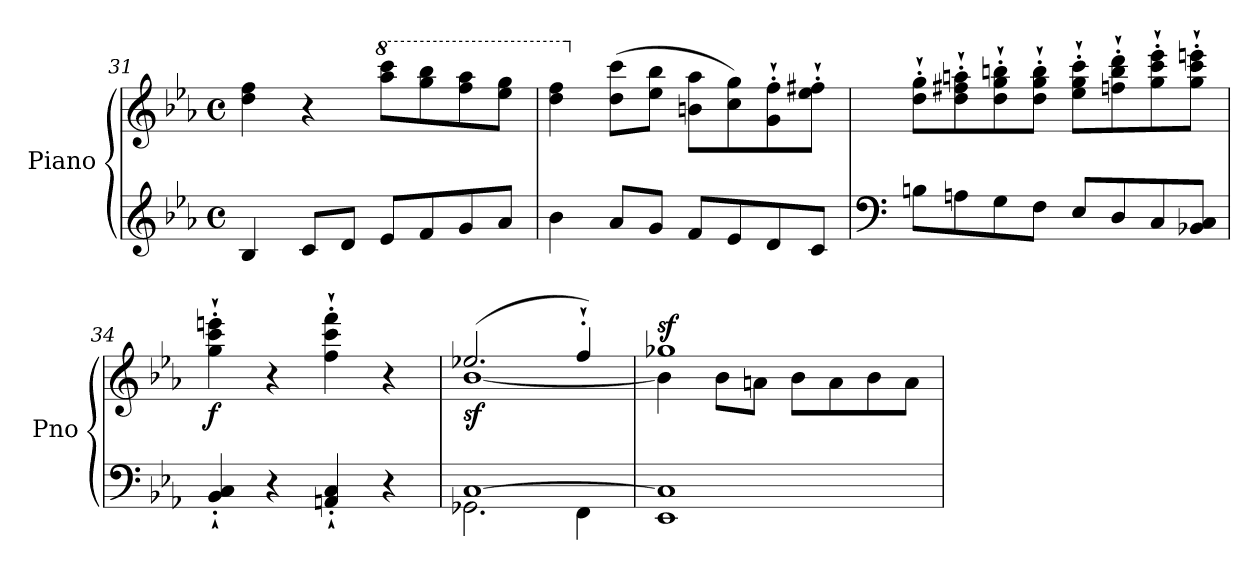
**kern	**kern	**dynam
*part1	*part1	*part1
*staff2	*staff1	*staff1/2
*I"Piano	*	*
*I'Pno	*	*
!!LO:LB:g=z
*clefG2	*clefG2	*
*k[b-e-a-]	*k[b-e-a-]	*
*M4/4	*M4/4	*
*met(c)	*met(c)	*
=31	=31	=31
4B-/	4dd\ 4ff\	.
8c/L	4r	.
8d/J	.	.
*	*8va	*
8e-/L	8aaa-\ 8cccc\L	.
8f/	8ggg\ 8bbb-\	.
8g/	8fff\ 8aaa-\	.
8a-/J	8eee-\ 8ggg\J	.
=32	=32	=32
4b-\	4ddd\ 4fff\	.
*	*X8va	*
8a-/L	(>8dd\ 8ccc\L	.
8g/J	8ee-\ 8bb-\J	.
!	!	!LO:DY:b
8f/L	8bn\ 8aa-\L	other-dynamics
8e-/	8cc\ 8gg\)	.
8d/	8g\'` 8ff\'`	.
8c/J	8ee-\'` 8ff#X\'`J	.
=33	=33	=33
*clefF4	*	*
8Bn\L	8dd\'` 8gg\'`L	.
8An\	8dd\'` 8ff#X\'` 8aan\'`	.
8G\	8dd\'` 8gg\'` 8bbn\'`	.
8F\J	8dd\'` 8gg\'` 8bb\'`J	.
8E-/L	8ee-\'` 8gg\'` 8ccc\'`L	.
8D/	8ffn\'` 8bb\'` 8ddd\'`	.
8C/	8gg\'` 8ccc\'` 8eee-\'`	.
8BB-X/ 8C/J	8gg\'` 8ccc\'` 8eeen\'`J	.
=34	=34	=34
!	!	!LO:DY:b
4BB-/'` 4C/'`	4gg\'` 4ccc\'` 4eeen\'`	f
4r	4r	.
4AAn/'` 4C/'`	4ff\'` 4ccc\'` 4fff\'`	.
4r	4r	.
!!LO:LB:g=z
=35	=35	=35
*^	*^	*
!	!	!	!	!LO:DY:b
[1C	2.GG-X\	(>2.ee-X/	[1b-	sf
.	4FF\	4ff'`/)	.	.
!!LO:LB:g=z	!!
=36	=36	=36	=36	=36
!	!	!	!	!LO:DY:a
*v	*v	*	*	*
1EE- 1C]	1gg-X	4b-\]	sf
.	.	8b-\L	.
.	.	8an\J	.
.	.	8b-\L	.
.	.	8a\	.
.	.	8b-\	.
.	.	8a\J	.
*	*v	*v	*
=	=	=
*-	*-	*-
